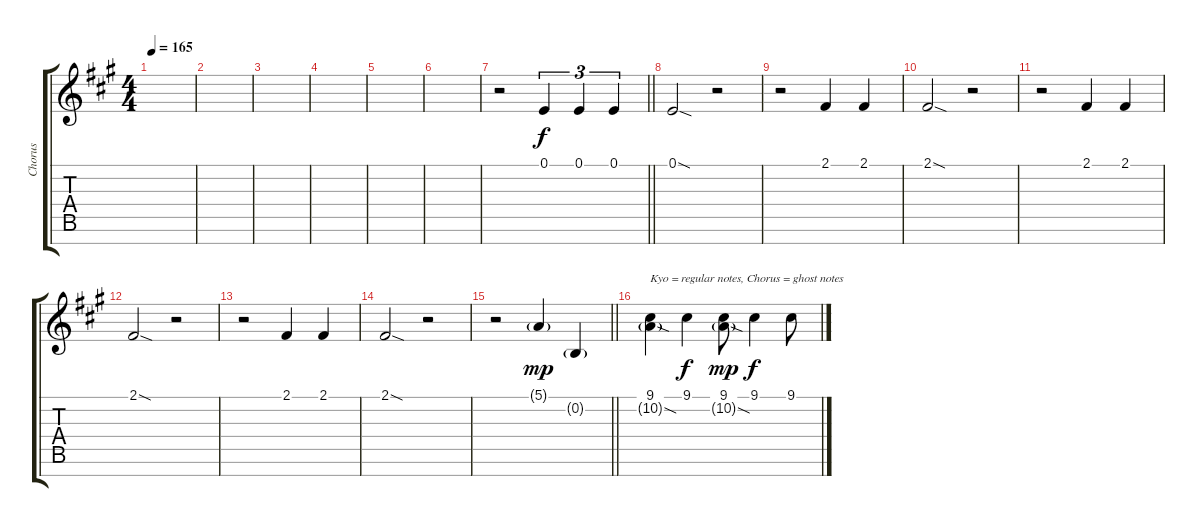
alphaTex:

\track ("Chorus" "Chorus") {instrument harmonica}
\staff {score tabs}
\tuning (E4 B3 G3 D3 A2 E2 B1) {hide}
\ts (4 4)
\tempo 165
\clef g2
\ks a
|
|
|
|
|
|
\barLineRight lightlight
r.2 0.1.4{tu (3 2)} 0.1.4{tu (3 2)} 0.1.4{tu (3 2)} |
0.1{sod}.2 r.2 |
r.2 2.1.4 2.1.4 |
2.1{sod}.2 r.2 |
r.2 2.1.4 2.1.4 |
2.1{sod}.2 r.2 |
r.2 2.1.4 2.1.4 |
2.1{sod}.2 r.2 |
\barLineRight lightlight
r.2 5.1{g}.4{dy mp} 0.2{g}.4 |
(9.1 10.2{sod g}).4{txt "Kyo = regular notes, Chorus = ghost notes" volume 10} 9.1.4{dy f} (9.1 10.2{sod g}).8{dy mp} 9.1.4{dy f} 9.1.8
